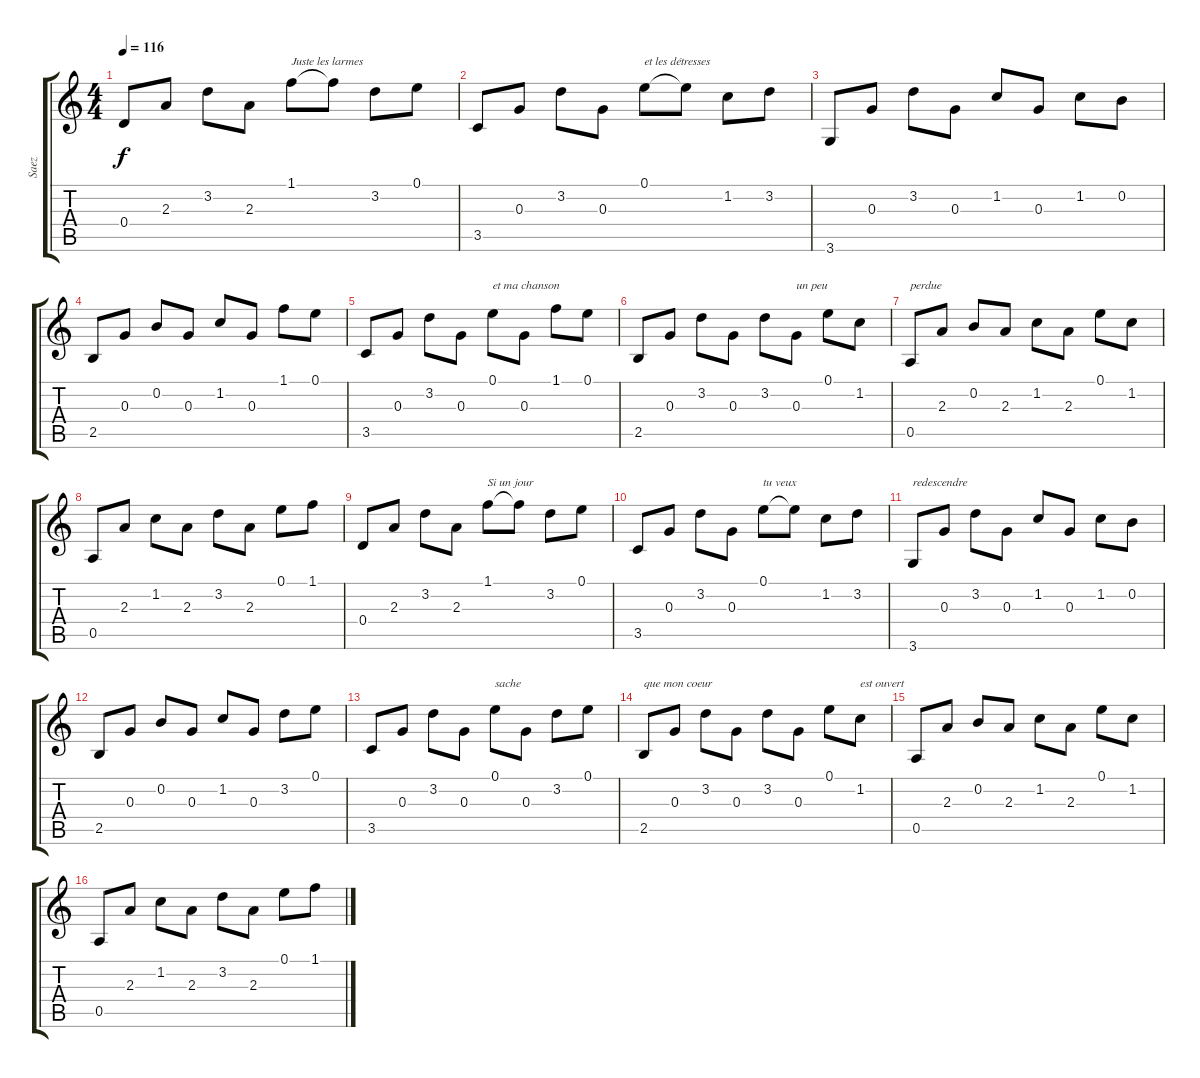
\track ("Saez " "Saez ") {instrument electricguitarmuted}
\staff {score tabs}
\tuning (E4 B3 G3 D3 A2 E2) {hide}
\ts (4 4)
\tempo 116
\clef g2
\ks c
0.4.8{dy f} 2.3.8 3.2.8 2.3.8 1.1.8{txt "Juste les larmes"} 1.1{t}.8 3.2.8 0.1.8 |
3.5.8 0.3.8 3.2.8 0.3.8 0.1.8{txt "et les détresses"} 0.1{t}.8 1.2.8 3.2.8 |
3.6.8 0.3.8 3.2.8 0.3.8 1.2.8 0.3.8 1.2.8 0.2.8 |
2.5.8 0.3.8 0.2.8 0.3.8 1.2.8 0.3.8 1.1.8 0.1.8 |
3.5.8 0.3.8 3.2.8 0.3.8 0.1.8{txt "et ma chanson"} 0.3.8 1.1.8 0.1.8 |
2.5.8 0.3.8 3.2.8 0.3.8 3.2.8 0.3.8{txt "un peu"} 0.1.8 1.2.8 |
0.5.8{txt "perdue"} 2.3.8 0.2.8 2.3.8 1.2.8 2.3.8 0.1.8 1.2.8 |
0.5.8 2.3.8 1.2.8 2.3.8 3.2.8 2.3.8 0.1.8 1.1.8 |
0.4.8 2.3.8 3.2.8 2.3.8 1.1.8{txt "Si un jour"} 1.1{t}.8 3.2.8 0.1.8 |
3.5.8 0.3.8 3.2.8 0.3.8 0.1.8{txt "tu veux"} 0.1{t}.8 1.2.8 3.2.8 |
3.6.8{txt "redescendre"} 0.3.8 3.2.8 0.3.8 1.2.8 0.3.8 1.2.8 0.2.8 |
2.5.8 0.3.8 0.2.8 0.3.8 1.2.8 0.3.8 3.2.8 0.1.8 |
3.5.8 0.3.8 3.2.8 0.3.8 0.1.8{txt "sache"} 0.3.8 3.2.8 0.1.8 |
2.5.8{txt "que mon coeur"} 0.3.8 3.2.8 0.3.8 3.2.8 0.3.8 0.1.8 1.2.8{txt "est ouvert"} |
0.5.8 2.3.8 0.2.8 2.3.8 1.2.8 2.3.8 0.1.8 1.2.8 |
0.5.8 2.3.8 1.2.8 2.3.8 3.2.8 2.3.8 0.1.8 1.1.8
